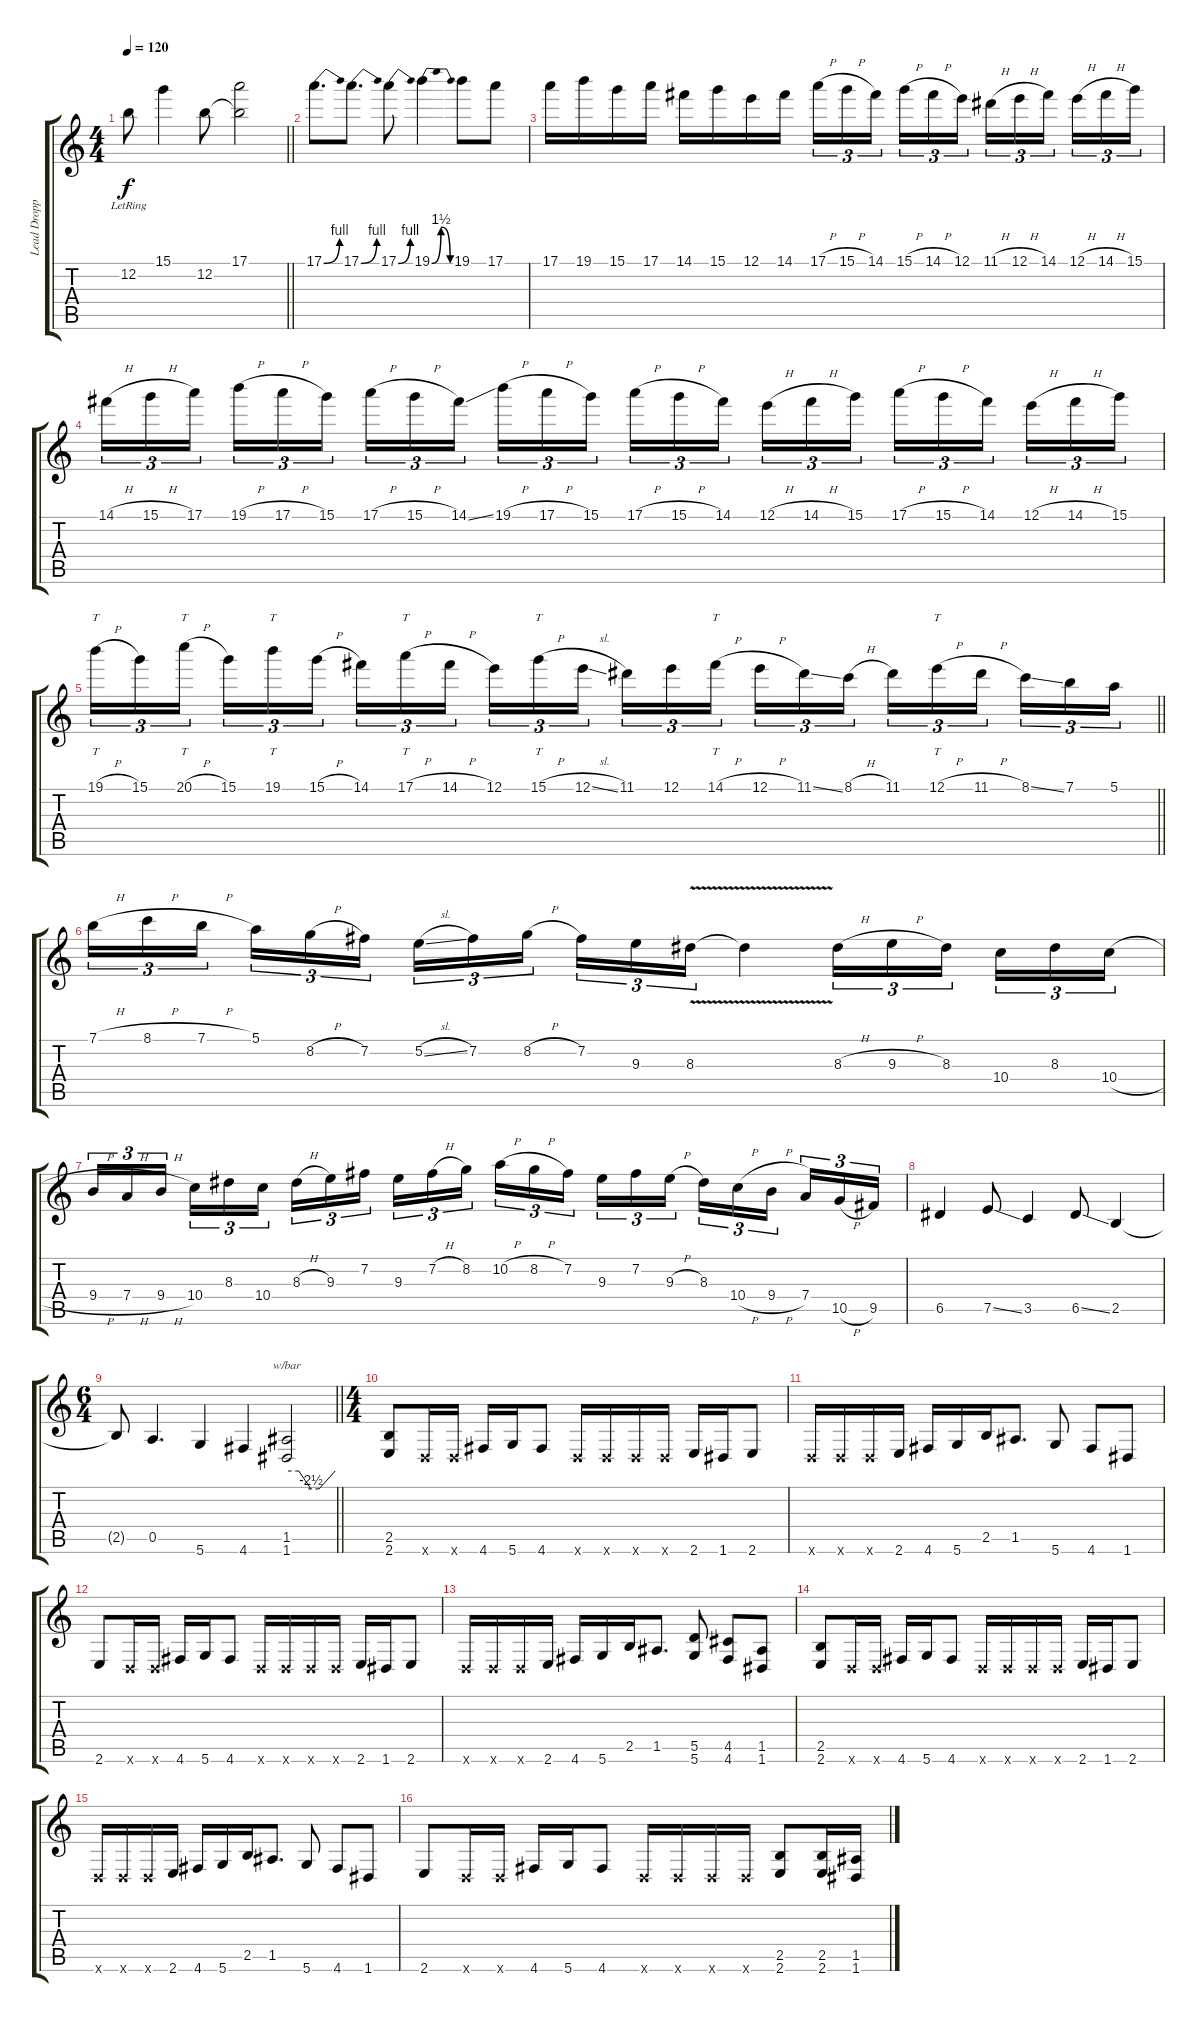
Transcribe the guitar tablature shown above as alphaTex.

\track ("Lead Dropped D " "Lead Dropp") {instrument distortionguitar}
\staff {score tabs}
\tuning (E4 B3 G3 D3 A2 D2) {hide}
\ts (4 4)
\tempo 120
\clef g2
\barLineRight lightlight
\ks c
12.2{lr}.8{dy f} 15.1.4 12.2.8 (17.1 12.2{t}).2 |
17.1{be (bend 0 0 60 4)}.8{d} 17.1{be (bend 0 0 60 4)}.8{d} 17.1{be (bend 0 0 60 4)}.8 19.1{be (bendrelease 0 0 22 6 38 6 60 0)}.4 19.1.8 17.1.8 |
17.1.16 19.1.16 15.1.16 17.1.16 14.1.16 15.1.16 12.1.16 14.1.16 17.1{h}.16{tu (3 2)} 15.1{h}.16{tu (3 2)} 14.1.16{tu (3 2) beam splitsecondary} 15.1{h}.16{tu (3 2)} 14.1{h}.16{tu (3 2)} 12.1.16{tu (3 2)} 11.1{h}.16{tu (3 2)} 12.1{h}.16{tu (3 2)} 14.1.16{tu (3 2) beam splitsecondary} 12.1{h}.16{tu (3 2)} 14.1{h}.16{tu (3 2)} 15.1.16{tu (3 2)} |
14.1{h}.16{tu (3 2)} 15.1{h}.16{tu (3 2)} 17.1.16{tu (3 2) beam splitsecondary} 19.1{h}.16{tu (3 2)} 17.1{h}.16{tu (3 2)} 15.1.16{tu (3 2)} 17.1{h}.16{tu (3 2)} 15.1{h}.16{tu (3 2)} 14.1{ss}.16{tu (3 2) beam splitsecondary} 19.1{h}.16{tu (3 2)} 17.1{h}.16{tu (3 2)} 15.1.16{tu (3 2)} 17.1{h}.16{tu (3 2)} 15.1{h}.16{tu (3 2)} 14.1.16{tu (3 2) beam splitsecondary} 12.1{h}.16{tu (3 2)} 14.1{h}.16{tu (3 2)} 15.1.16{tu (3 2)} 17.1{h}.16{tu (3 2)} 15.1{h}.16{tu (3 2)} 14.1.16{tu (3 2) beam splitsecondary} 12.1{h}.16{tu (3 2)} 14.1{h}.16{tu (3 2)} 15.1.16{tu (3 2)} |
\barLineRight lightlight
19.1{h}.16{tt tu (3 2)} 15.1.16{tu (3 2)} 20.1{h}.16{tt tu (3 2) beam splitsecondary} 15.1.16{tu (3 2)} 19.1.16{tt tu (3 2)} 15.1{h}.16{tu (3 2)} 14.1.16{tu (3 2)} 17.1{h}.16{tt tu (3 2)} 14.1{h}.16{tu (3 2) beam splitsecondary} 12.1.16{tu (3 2)} 15.1{h}.16{tt tu (3 2)} 12.1{sl}.16{tu (3 2)} 11.1.16{tu (3 2)} 12.1.16{tu (3 2)} 14.1{h}.16{tt tu (3 2) beam splitsecondary} 12.1{h}.16{tu (3 2)} 11.1{ss}.16{tu (3 2)} 8.1{h}.16{tu (3 2)} 11.1.16{tu (3 2)} 12.1{h}.16{tt tu (3 2)} 11.1{h}.16{tu (3 2) beam splitsecondary} 8.1{ss}.16{tu (3 2)} 7.1.16{tu (3 2)} 5.1.16{tu (3 2)} |
7.1{h}.16{tu (3 2)} 8.1{h}.16{tu (3 2)} 7.1{h}.16{tu (3 2) beam splitsecondary} 5.1.16{tu (3 2)} 8.2{h}.16{tu (3 2)} 7.2.16{tu (3 2)} 5.2{sl}.16{tu (3 2)} 7.2.16{tu (3 2)} 8.2{h}.16{tu (3 2) beam splitsecondary} 7.2.16{tu (3 2)} 9.3.16{tu (3 2)} 8.3{v}.16{tu (3 2)} 8.3{t}.4 8.3{h}.16{tu (3 2)} 9.3{h}.16{tu (3 2)} 8.3.16{tu (3 2) beam splitsecondary} 10.4.16{tu (3 2)} 8.3.16{tu (3 2)} 10.4{h}.16{tu (3 2)} |
9.4{h}.16{tu (3 2)} 7.4{h}.16{tu (3 2)} 9.4{h}.16{tu (3 2) beam splitsecondary} 10.4.16{tu (3 2)} 8.3.16{tu (3 2)} 10.4.16{tu (3 2)} 8.3{h}.16{tu (3 2)} 9.3.16{tu (3 2)} 7.2.16{tu (3 2) beam splitsecondary} 9.3.16{tu (3 2)} 7.2{h}.16{tu (3 2)} 8.2.16{tu (3 2)} 10.2{h}.16{tu (3 2)} 8.2{h}.16{tu (3 2)} 7.2.16{tu (3 2) beam splitsecondary} 9.3.16{tu (3 2)} 7.2.16{tu (3 2)} 9.3{h}.16{tu (3 2)} 8.3.16{tu (3 2)} 10.4{h}.16{tu (3 2)} 9.4{h}.16{tu (3 2) beam splitsecondary} 7.4.16{tu (3 2)} 10.5{h}.16{tu (3 2)} 9.5.16{tu (3 2)} |
6.5.4 7.5{ss}.8 3.5.4 6.5{ss}.8 2.5.4 |
\ts (6 4)
\barLineRight lightlight
2.5{t}.8 0.5.4{d} 5.6.4 4.6.4 (1.5 1.6).2{tbe (custom default 0 0 15 0 30 -10 40 -10 60 0)} |
\ts (4 4)
\section ("" "")
(2.5 2.6).8 0.6{x}.16 0.6{x}.16 4.6.16 5.6.16 4.6.8 0.6{x}.16 0.6{x}.16 0.6{x}.16 0.6{x}.16 2.6.16 1.6.16 2.6.8 |
0.6{x}.16 0.6{x}.16 0.6{x}.16 2.6.16 4.6.16 5.6.16 2.5.16 1.5.8{d} 5.6.8 4.6.8 1.6.8 |
2.6.8 0.6{x}.16 0.6{x}.16 4.6.16 5.6.16 4.6.8 0.6{x}.16 0.6{x}.16 0.6{x}.16 0.6{x}.16 2.6.16 1.6.16 2.6.8 |
0.6{x}.16 0.6{x}.16 0.6{x}.16 2.6.16 4.6.16 5.6.16 2.5.16 1.5.8{d} (5.5 5.6).8 (4.5 4.6).8 (1.5 1.6).8 |
(2.5 2.6).8 0.6{x}.16 0.6{x}.16 4.6.16 5.6.16 4.6.8 0.6{x}.16 0.6{x}.16 0.6{x}.16 0.6{x}.16 2.6.16 1.6.16 2.6.8 |
0.6{x}.16 0.6{x}.16 0.6{x}.16 2.6.16 4.6.16 5.6.16 2.5.16 1.5.8{d} 5.6.8 4.6.8 1.6.8 |
2.6.8 0.6{x}.16 0.6{x}.16 4.6.16 5.6.16 4.6.8 0.6{x}.16 0.6{x}.16 0.6{x}.16 0.6{x}.16 (2.5 2.6).8 (2.5 2.6).16 (1.5 1.6).16
